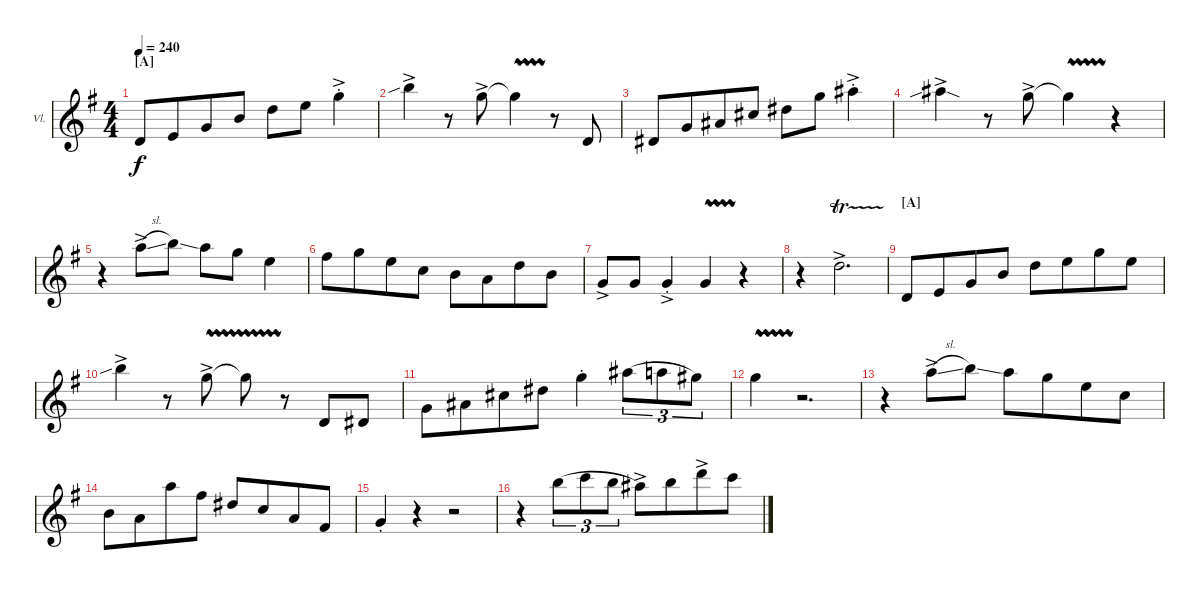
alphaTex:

\defaultSystemsLayout 4
\bracketExtendMode groupsimilarinstruments
\firstSystemTrackNameOrientation horizontal
\otherSystemsTrackNameOrientation horizontal
\track ("Violin" "Vl.") {instrument violin}
\staff {score}
\tuning (E5 A4 D4 G3)
\ts (4 4)
\section ("A" "")
\tempo 240
\clef g2
\ks g
0.3.8{dy f instrument violin} 2.3.8{beam merge} 5.3.8 2.2.8 5.2.8 0.1.8 3.1{ac st}.4 |
7.1{sib ac}.4 r.8 10.2{ac}.8 10.2{vw t}.4 r.8 0.3.8 |
1.3.8 5.3.8{beam merge} 1.2.8 4.2.8 6.2.8 3.1.8 6.1{ac st}.4 |
6.1{sib sod ac}.4 r.8 3.1{ac}.8 3.1{vw t}.4 r.4 |
r.4 5.1{sl ac}.8 7.1{ss}.8 5.1.8 3.1.8 0.1.4 |
2.1.8 3.1.8{beam merge} 0.1.8 3.2.8 2.2.8 0.2.8{beam merge} 5.2.8 2.2.8 |
5.3{ac}.8 5.3.8 5.3{ac st}.4 5.3{vw}.4 r.4 |
r.4 5.2{tr (6 16) ac}.2{d} |
\section ("A" "")
0.3.8 2.3.8{beam merge} 5.3.8 2.2.8 5.2.8 0.1.8{beam merge} 3.1.8 0.1.8 |
7.1{sib ac}.4 r.8 10.2{vw ac}.8 10.2{vw t}.8 r.8 0.3.8 1.3.8 |
5.3.8{beam merge} 1.2.8{beam merge} 4.2.8 6.2.8 3.1{st}.4 6.1.8{tu (3 2) legatoorigin} 5.1.8{tu (3 2) legatoorigin} 4.1.8{tu (3 2)} |
3.1{vw}.4 r.2{d} |
r.4 5.1{sl ac}.8 7.1{ss}.8 5.1.8 3.1.8{beam merge} 0.1.8 3.2.8 |
2.2.8 0.2.8{beam merge} 5.1.8 2.1.8 6.2.8 3.2.8{beam merge} 0.2.8 4.3.8 |
5.3{st}.4 r.4 r.2 |
r.4 7.1.8{tu (3 2) legatoorigin} 8.1.8{tu (3 2) legatoorigin} 7.1.8{tu (3 2) legatoorigin} 6.1{ac}.8 7.1.8{beam merge} 10.1{ac}.8 8.1.8
